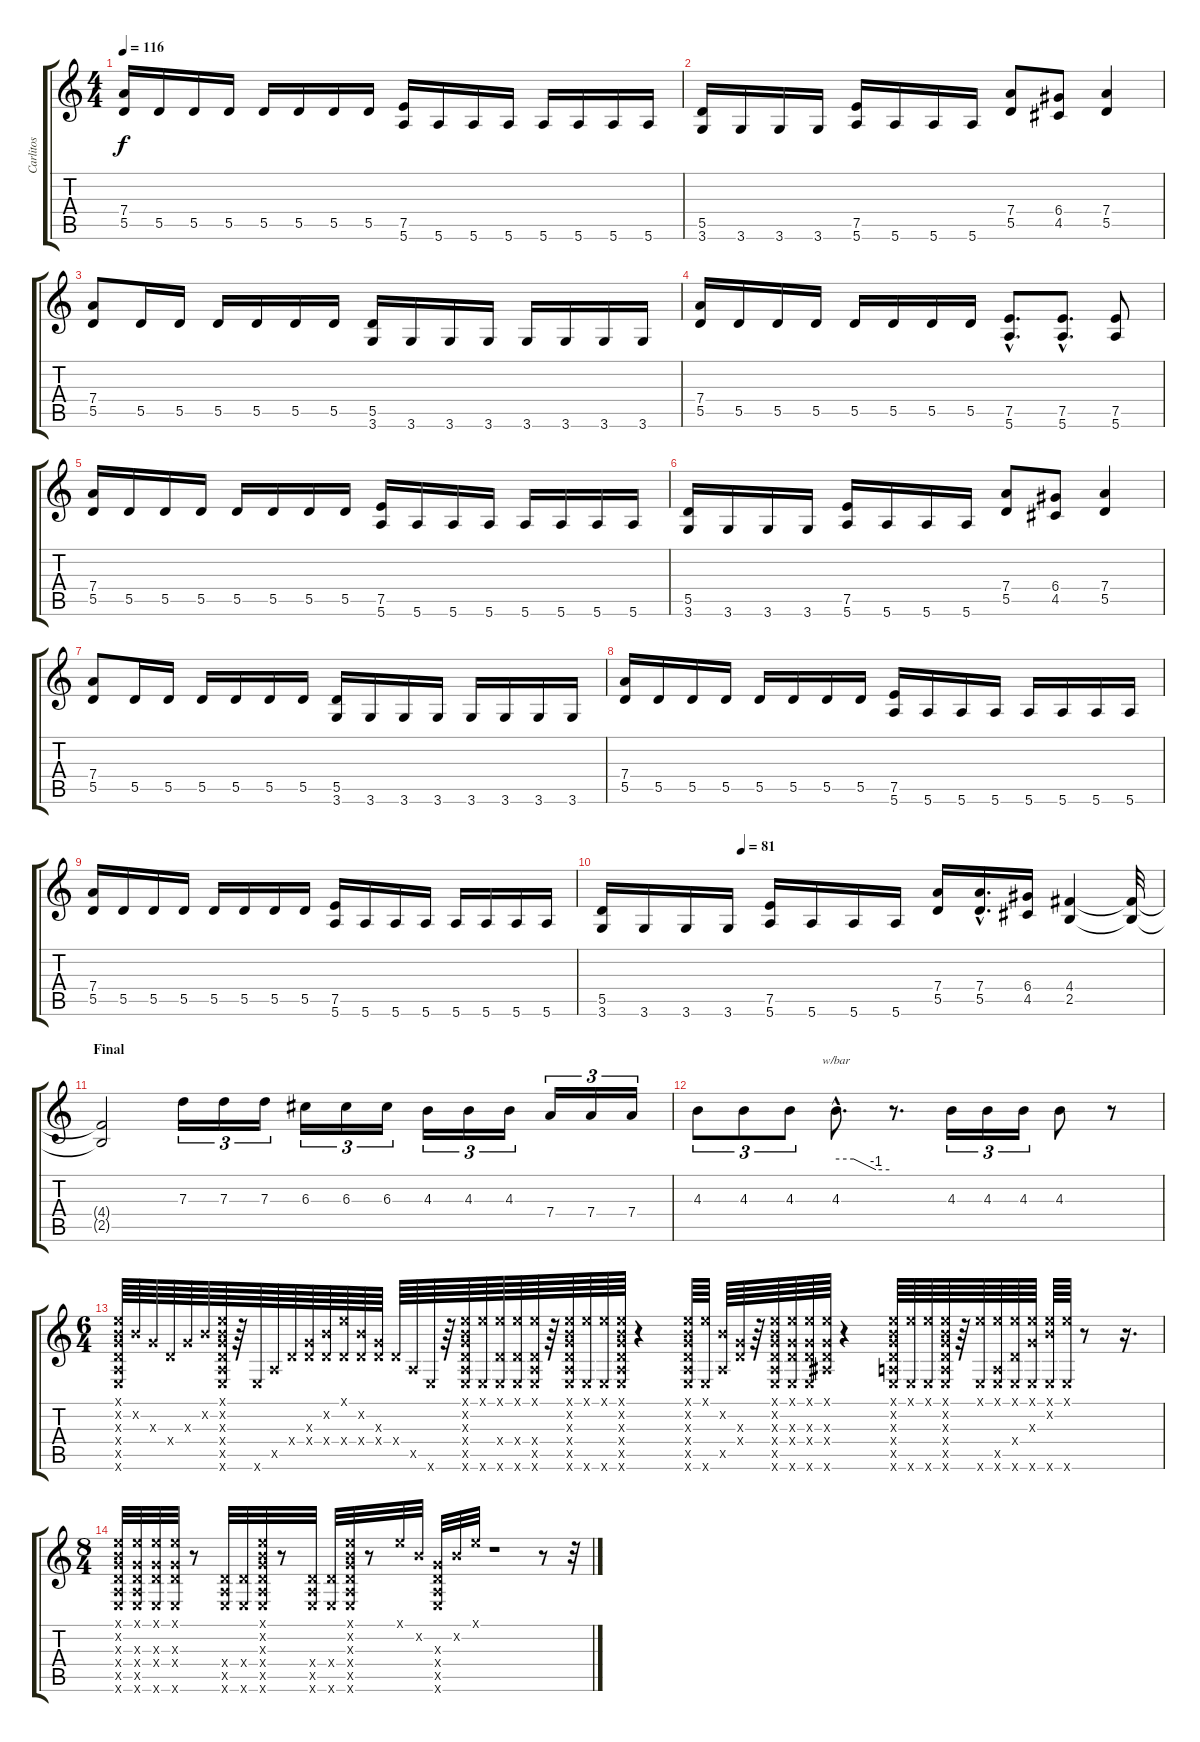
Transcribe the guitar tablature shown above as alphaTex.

\track ("Carlitos" "Carlitos") {instrument distortionguitar}
\staff {score tabs}
\tuning (E4 B3 G3 D3 A2 E2) {hide}
\ts (4 4)
\tempo 116
\clef g2
\ks c
(7.4 5.5).16{dy f} 5.5.16 5.5.16 5.5.16 5.5.16 5.5.16 5.5.16 5.5.16 (7.5 5.6).16 5.6.16 5.6.16 5.6.16 5.6.16 5.6.16 5.6.16 5.6.16 |
(5.5 3.6).16 3.6.16 3.6.16 3.6.16 (7.5 5.6).16 5.6.16 5.6.16 5.6.16 (7.4 5.5).8 (6.4 4.5).8 (7.4 5.5).4 |
(7.4 5.5).8 5.5.16 5.5.16 5.5.16 5.5.16 5.5.16 5.5.16 (5.5 3.6).16 3.6.16 3.6.16 3.6.16 3.6.16 3.6.16 3.6.16 3.6.16 |
(7.4 5.5).16 5.5.16 5.5.16 5.5.16 5.5.16 5.5.16 5.5.16 5.5.16 (7.5{hac} 5.6{hac}).8{d} (7.5{hac} 5.6{hac}).8{d} (7.5 5.6).8 |
(7.4 5.5).16 5.5.16 5.5.16 5.5.16 5.5.16 5.5.16 5.5.16 5.5.16 (7.5 5.6).16 5.6.16 5.6.16 5.6.16 5.6.16 5.6.16 5.6.16 5.6.16 |
(5.5 3.6).16 3.6.16 3.6.16 3.6.16 (7.5 5.6).16 5.6.16 5.6.16 5.6.16 (7.4 5.5).8 (6.4 4.5).8 (7.4 5.5).4 |
(7.4 5.5).8 5.5.16 5.5.16 5.5.16 5.5.16 5.5.16 5.5.16 (5.5 3.6).16 3.6.16 3.6.16 3.6.16 3.6.16 3.6.16 3.6.16 3.6.16 |
(7.4 5.5).16 5.5.16 5.5.16 5.5.16 5.5.16 5.5.16 5.5.16 5.5.16 (7.5 5.6).16 5.6.16 5.6.16 5.6.16 5.6.16 5.6.16 5.6.16 5.6.16 |
(7.4 5.5).16 5.5.16 5.5.16 5.5.16 5.5.16 5.5.16 5.5.16 5.5.16 (7.5 5.6).16 5.6.16 5.6.16 5.6.16 5.6.16 5.6.16 5.6.16 5.6.16 |
\tempo (81 0.25)
(5.5 3.6).16 3.6.16 3.6.16 3.6.16 (7.5 5.6).16 5.6.16 5.6.16 5.6.16 (7.4 5.5).16 (7.4{hac} 5.5{hac}).16{d} (6.4 4.5).16 (4.4 2.5).4 (4.4{t} 2.5{t}).32 |
\section ("" "Final")
(4.4{t} 2.5{t}).2 7.3.16{tu (3 2)} 7.3.16{tu (3 2)} 7.3.16{tu (3 2)} 6.3.16{tu (3 2)} 6.3.16{tu (3 2)} 6.3.16{tu (3 2)} 4.3.16{tu (3 2)} 4.3.16{tu (3 2)} 4.3.16{tu (3 2)} 7.4.16{tu (3 2)} 7.4.16{tu (3 2)} 7.4.16{tu (3 2)} |
4.3.8{tu (3 2)} 4.3.8{tu (3 2)} 4.3.8{tu (3 2) instrument guitarharmonics} 4.3{hac}.8{d tbe (custom default 0 0 20 0 45 -4 60 -4)} r.8{d} 4.3.16{tu (3 2) instrument distortionguitar} 4.3.16{tu (3 2)} 4.3.16{tu (3 2)} 4.3.8 r.8 |
\ts (6 4)
(0.1{x} 0.2{x} 0.3{x} 0.4{x} 0.5{x} 0.6{x}).64{volume 6} 0.2{x}.64 0.3{x}.64 0.4{x}.64 0.3{x}.64 0.2{x}.64 (0.1{x} 0.2{x} 0.3{x} 0.4{x} 0.5{x} 0.6{x}).64 r.64 0.6{x}.64 0.5{x}.64 0.4{x}.64 (0.3{x} 0.4{x}).64 (0.2{x} 0.4{x}).64 (0.1{x} 0.4{x}).64 (0.2{x} 0.4{x}).64 (0.3{x} 0.4{x}).64 0.4{x}.64 0.5{x}.64 0.6{x}.64 r.64 (0.1{x} 0.2{x} 0.3{x} 0.4{x} 0.5{x} 0.6{x}).64 (0.1{x} 0.6{x}).64 (0.1{x} 0.4{x} 0.6{x}).64 (0.1{x} 0.4{x} 0.6{x}).64 (0.1{x} 0.4{x} 0.5{x} 0.6{x}).64 r.64 (0.1{x} 0.2{x} 0.3{x} 0.4{x} 0.5{x} 0.6{x}).64 (0.1{x} 0.6{x}).64 (0.1{x} 0.6{x}).64 (0.1{x} 0.2{x} 0.3{x} 0.4{x} 0.5{x} 0.6{x}).64 r.4 (0.1{x} 0.2{x} 0.3{x} 0.4{x} 0.5{x} 0.6{x}).64 (0.1{x} 0.6{x}).64 (0.2{x} 0.5{x}).64 (0.3{x} 0.4{x}).64 r.64 (0.1{x} 0.2{x} 0.3{x} 0.4{x} 0.5{x} 0.6{x}).64 (0.1{x} 0.3{x} 0.4{x} 0.6{x}).64 (0.1{x} 0.3{x} 0.4{x} 0.6{x}).64 (0.1{x} 0.3{x} 0.4{x} 6.6{x}).64 r.4 (0.1{x} 0.2{x} 0.3{x} 0.4{x} 0.5{x} 0.6{x}).64 (0.1{x} 0.6{x}).64 (0.1{x} 0.6{x}).64 (0.1{x} 0.2{x} 0.3{x} 0.4{x} 0.5{x} 0.6{x}).64 r.64 (0.1{x} 0.6{x}).64 (0.1{x} 0.5{x} 0.6{x}).64 (0.1{x} 0.4{x} 0.6{x}).64 (0.1{x} 0.3{x} 0.6{x}).64 (0.1{x} 0.2{x} 0.6{x}).64 (0.1{x} 0.6{x}).64 r.8 r.16{d} |
\ts (8 4)
(0.1{x} 0.2{x} 0.3{x} 0.4{x} 0.5{x} 0.6{x}).32 (0.1{x} 0.3{x} 0.4{x} 0.5{x} 0.6{x}).32 (0.1{x} 0.3{x} 0.4{x} 0.6{x}).32 (0.1{x} 0.3{x} 0.4{x} 0.6{x}).32 r.8 (0.4{x} 0.5{x} 0.6{x}).32 (0.4{x} 0.6{x}).32 (0.1{x} 0.2{x} 0.3{x} 0.4{x} 0.5{x} 0.6{x}).32 r.8 (0.4{x} 0.5{x} 0.6{x}).32 (0.4{x} 0.6{x}).32 (0.1{x} 0.2{x} 0.3{x} 0.4{x} 0.5{x} 0.6{x}).32 r.8 0.1{x}.32 0.2{x}.32 (0.3{x} 0.4{x} 0.5{x} 0.6{x}).32 0.2{x}.32 0.1{x}.32 r.1 r.8 r.32
